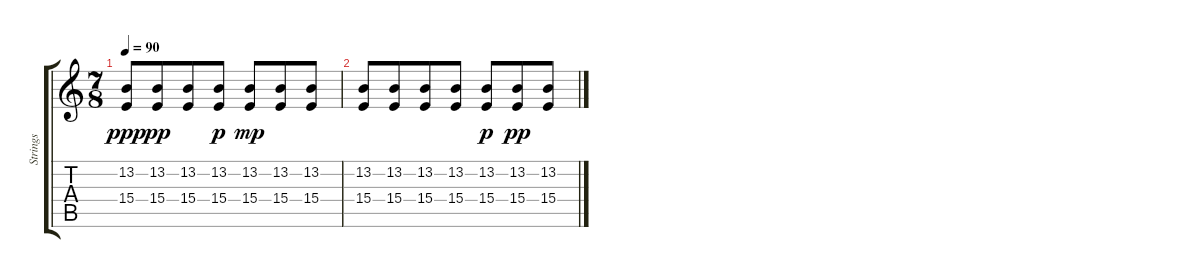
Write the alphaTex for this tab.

\track ("Strings" "Strings") {instrument stringensemble1}
\staff {score tabs}
\tuning (Eb4 Bb3 Gb3 Db3 Ab2 Eb2) {hide}
\ts (7 8)
\tempo 90
\clef g2
\ks c
(13.2 15.4).8{dy ppp} (13.2 15.4).8{dy pp} (13.2 15.4).8 (13.2 15.4).8{dy p} (13.2 15.4).8{dy mp} (13.2 15.4).8 (13.2 15.4).8 |
(13.2 15.4).8 (13.2 15.4).8 (13.2 15.4).8 (13.2 15.4).8 (13.2 15.4).8{dy p} (13.2 15.4).8{dy pp} (13.2 15.4).8
